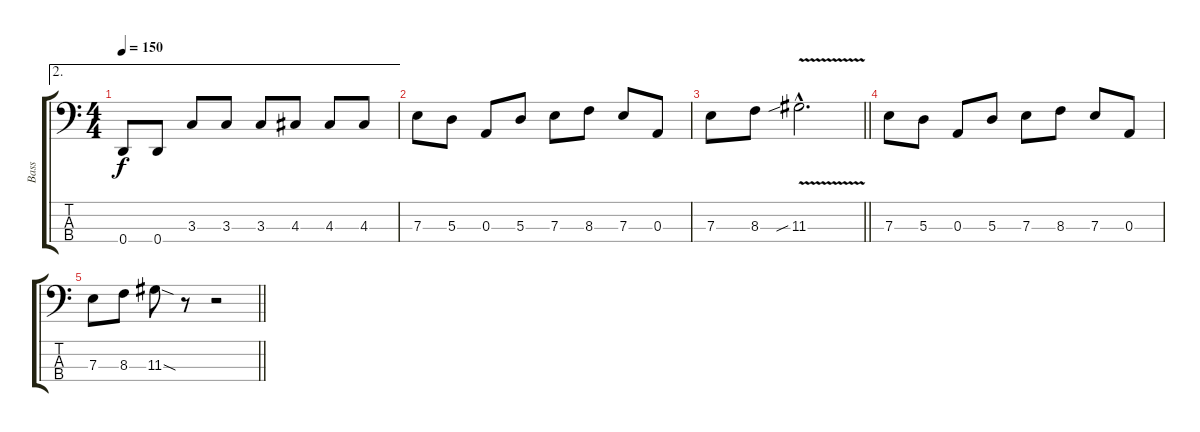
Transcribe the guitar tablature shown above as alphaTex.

\track ("Bass" "Bass") {instrument electricbasspick}
\staff {score tabs}
\tuning (G2 D2 A1 D1) {hide}
\ae 2
\ts (4 4)
\tempo 150
\clef f4
\ks c
0.4.8{dy f} 0.4.8 3.3.8 3.3.8 3.3.8 4.3.8 4.3.8 4.3.8 |
7.3.8 5.3.8 0.3.8 5.3.8 7.3.8 8.3.8 7.3.8 0.3.8 |
\barLineRight lightlight
7.3.8 8.3.8 11.3{v sib hac}.2{d} |
7.3.8 5.3.8 0.3.8 5.3.8 7.3.8 8.3.8 7.3.8 0.3.8 |
\barLineRight lightlight
7.3.8 8.3.8 11.3{sod}.8 r.8 r.2
